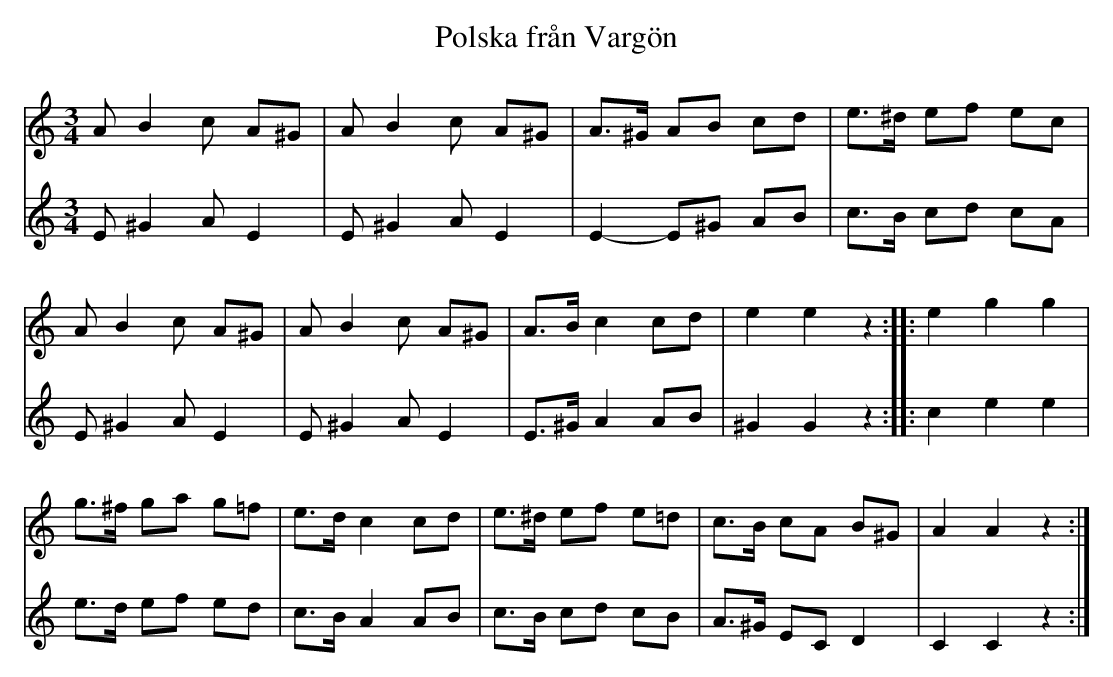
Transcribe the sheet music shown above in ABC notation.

X:1
T: Polska från Vargön
M:3/4
L:1/8
K:Am
V:1
A B2 c A^G |A B2 c A^G | A>^G AB cd | e>^d ef ec |
V:2
E^G2 A E2 | E ^G2 A E2 | E2-E^G AB | c>B cd cA |
V:1
A B2 c A^G |A B2 c A^G | A>B c2 cd | e2e2z2 :: e2g2g2 |
V:2
E ^G2 A E2 | E ^G2 A E2 | E>^G A2 AB | ^G2G2z2 :: c2e2e2 |
V:1
g>^f ga g=f | e>d c2 cd | e>^d ef e=d | c>B cA B^G | A2A2z2 :|
V:2
e>d ef ed | c>B A2 AB | c>B cd cB | A>^G ECD2 | C2C2z2 :|
